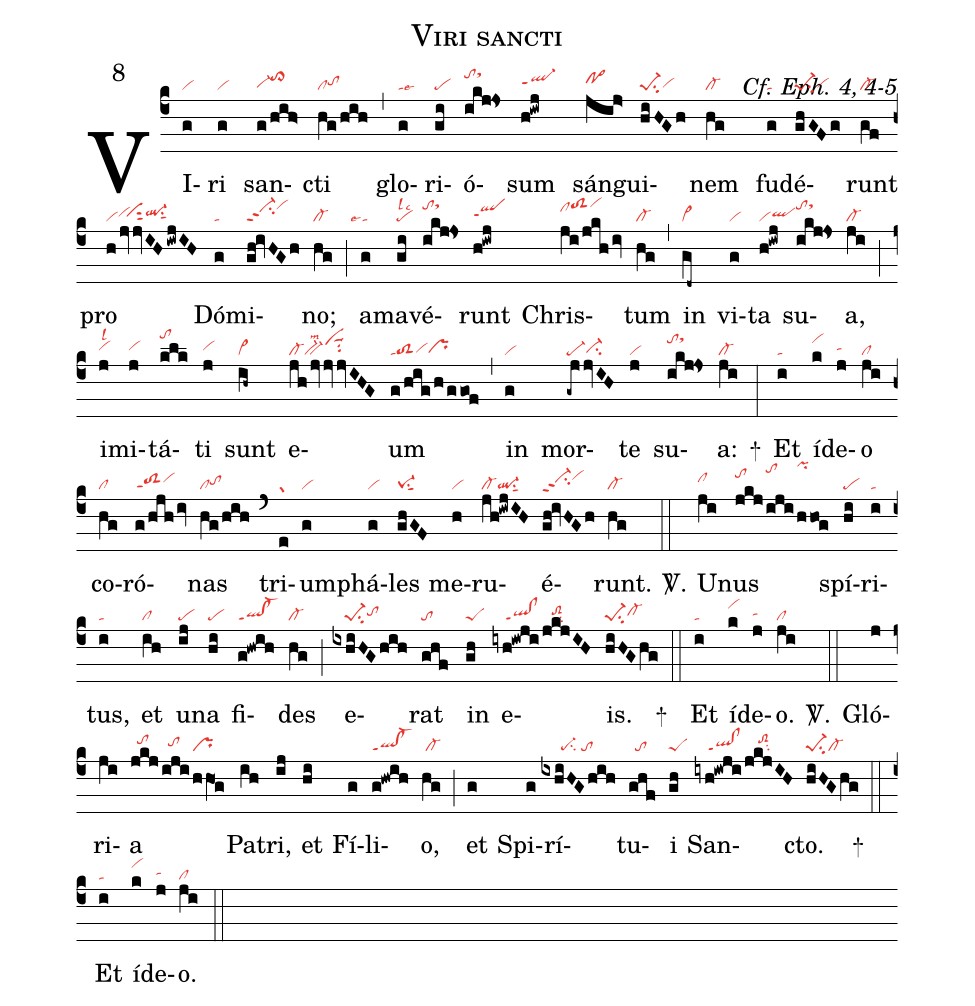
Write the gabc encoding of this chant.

name: Viri sancti;
commentary: Cf. Eph. 4, 4-5;
mode: 8;
nabc-lines: 1;
%%
(c4)
VI(g|vi)ri(g|vi) san(g/hih>|vi-hgto>hj)cti(hg/hih|cltohh) (,)
glo(g|talse3)ri(gi|pe)ó(ikj!js|tohksthl)sum(h!iwj|ql-hhppt1) sán(jij>|po>hi)gui(hiHGh|pe-1su2vihg)nem(hg|cl-) fu(g|ta)dé(ghGFg|pe-1su2vihg)runt(gf|cl-) pro(h/jvjvIHiwjIH|vivihh`vihhsut2ql-hhsu1sut1) Dó(g|ta)mi(gh!ivHGh|vi-hjppt2su2vihk)no;(hg|cl-) (;)
a(g|```talse1)ma(gi|pelsl2lsc2)vé(ikj!js|tohksthl)runt(h!iwj|qlhhppt1) Chris(ji/jkh/iv|clhjtoS2hkvihl)tum(hg|cl-) (,)
in(gd~|vi>) vi(g|vi)ta(h!iwj|viqlhh) su(ikj!js|tohksthl)a,(ji|cl-) (;)
i(j|vihhlsl2)mi(j|vihh)tá(klk|tohm)ti(j|vihh) sunt(ih~|vi>) e(jhjvjvjvIHG|cl-bv-lsm2vihjsuu1su2)um(g/hig/h/ggof|tatoS2vihgprhg) (,)
in(g|vi) mor(-gjjvIH|pe-ci-hg)te(j|vi) su(ikj!js|tohksthl)a:(ji|cl-) +(:)
Et(i|ta) íd(k|vihk)e(j|tahh)o(ji|cl) co(hg|cl)ró(g/hjh/iv|toS2hhppt1vihi)nas(hg/hih|cltohh) (`)
tri(e|gr)um(g|vi)phá(g|vi)les(ghGF|pe-1su1sut1) me(h|vi)ru(jh!iwjIH|cl-ql-su1sut1)é(gh!ivHGh|vi-hippt2su2vihj)runt.(hg|cl-) <sp>V/</sp>.(::)
U(ji|clhi)nus(jkj|tohk|iji|tohm|hhog|pihp) spí(hi|pe)ri(i|ta)tus,(i|ta) et(ih|cl) u(ij|pe)na(hi|pe) fi(g!hwih|ql!cl-ppt1)des(hg|cl-) (;)
e(ixhiHGhih|////pe-1su2tohh)rat(ghf|to) in(gh|peS) e(iyh!iwji/jkjIH|////ql!clppt1///toS2hhsu2)is.(hiHGhg|pe-1su2cl-hh) +(::)
Et(i|ta) íd(k|vihk)e(j|tahh)o.(ji|cl) <sp>V/</sp>.(::)
Gló(j)ri(ji)a(jkj|//tohi|/iji|//tohh|/hhO1g|pr) Pa(ih)tri,(ij) et(hi) Fí(g)li(g!hwih|ql!cl-ppt1)o,(hg|/cl-) (;)
et(g) Spi(g)rí(ixhiHGhih|//////pe-su2/to)tu(ghf|//to)i(gh|peS) San(iyh!iwji|////ql!clppt1|/jkjIH|////toS2hisu2)cto.(hiHGhg|pe-1su2cl-) +(::)
Et(i|ta) íd(k|vihk)e(j|tahh)o.(ji|cl) (::)
